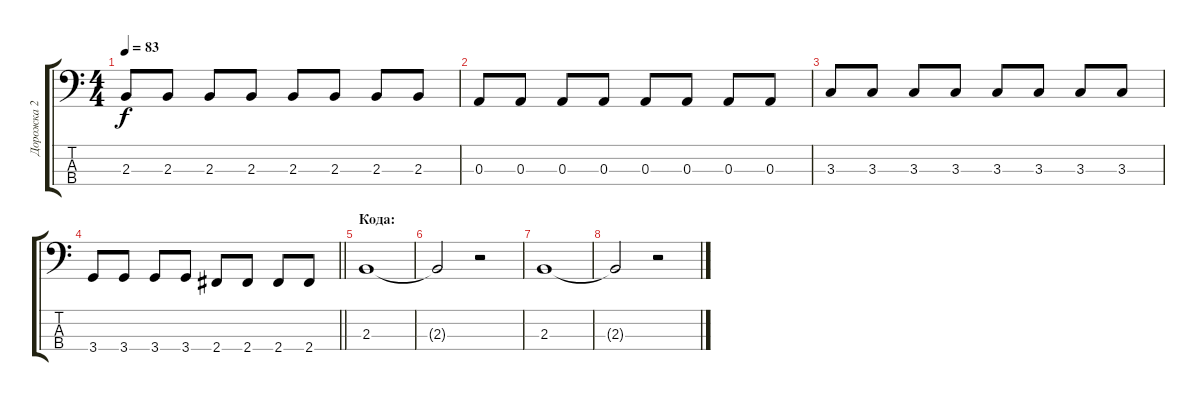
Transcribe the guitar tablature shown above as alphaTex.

\track ("Дорожка 2" "Дорожка 2") {instrument electricbassfinger}
\staff {score tabs}
\tuning (G2 D2 A1 E1) {hide}
\ts (4 4)
\tempo 83
\clef f4
\ks c
2.3.8{dy f} 2.3.8 2.3.8 2.3.8 2.3.8 2.3.8 2.3.8 2.3.8 |
0.3.8 0.3.8 0.3.8 0.3.8 0.3.8 0.3.8 0.3.8 0.3.8 |
3.3.8 3.3.8 3.3.8 3.3.8 3.3.8 3.3.8 3.3.8 3.3.8 |
\barLineRight lightlight
3.4.8 3.4.8 3.4.8 3.4.8 2.4.8 2.4.8 2.4.8 2.4.8 |
\section ("" "Кода:")
2.3.1 |
2.3{t}.2 r.2 |
2.3.1 |
2.3{t}.2 r.2
